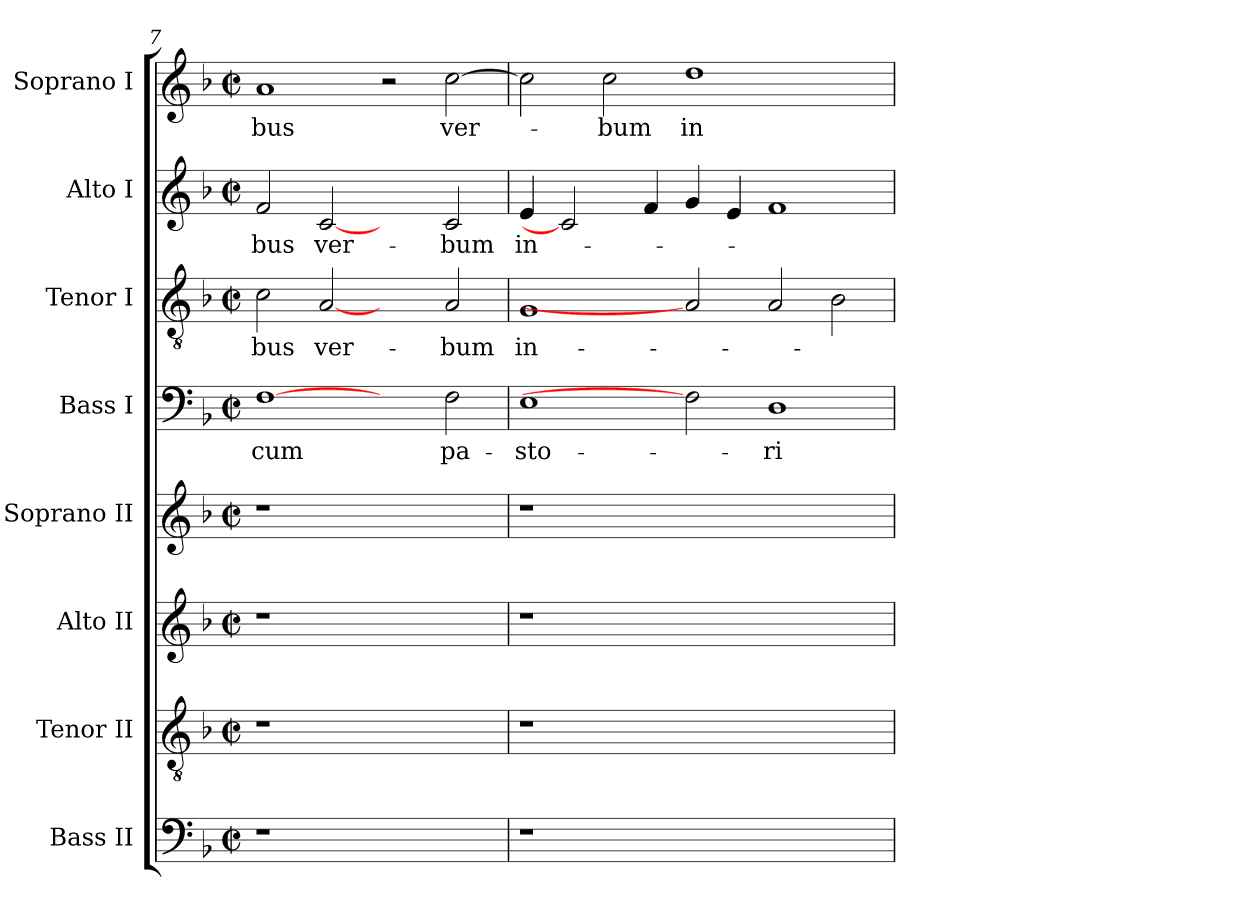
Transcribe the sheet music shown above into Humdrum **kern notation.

**kern	**kern	**kern	**kern	**kern	**text	**kern	**text	**kern	**text	**kern	**text
*part8	*part7	*part6	*part5	*part4	*part4	*part3	*part3	*part2	*part2	*part1	*part1
*staff8	*staff7	*staff6	*staff5	*staff4	*staff4	*staff3	*staff3	*staff2	*staff2	*staff1	*staff1
*I"Bass II	*I"Tenor II	*I"Alto II	*I"Soprano II	*I"Bass I	*	*I"Tenor I	*	*I"Alto I	*	*I"Soprano I	*
*I'B. II	*I'T. II	*I'A. II	*	*I'B. I	*	*I'T. I	*	*I'A. I	*	*	*
*clefF4	*clefGv2	*clefG2	*clefG2	*clefF4	*	*clefGv2	*	*clefG2	*	*clefG2	*
*	*ITrd7c12	*	*	*	*	*ITrd7c12	*	*	*	*	*
*k[b-]	*k[b-]	*k[b-]	*k[b-]	*k[b-]	*	*k[b-]	*	*k[b-]	*	*k[b-]	*
*F:	*F:	*F:	*F:	*F:	*	*F:	*	*F:	*	*F:	*
*M2/2	*M2/2	*M2/2	*M2/2	*M2/2	*	*M2/2	*	*M2/2	*	*M2/2	*
*met(c|)	*met(c|)	*met(c|)	*met(c|)	*met(c|)	*	*met(c|)	*	*met(c|)	*	*met(c|)	*
=7	=7	=7	=7	=7	=7	=7	=7	=7	=7	=7	=7
!LO:N:vis=1	!LO:N:vis=1	!LO:N:vis=1	!LO:N:vis=1	!	!	!	!	!	!	!	!
!	!	!	!	!	!LO:LY:b:color=#000000	!	!	!	!	!	!
!	!	!	!	!	!	!	!LO:LY:b:color=#000000	!	!	!	!
!	!	!	!	!	!	!	!	!	!LO:LY:b:color=#000000	!	!
!	!	!	!	!	!	!	!	!	!	!	!LO:LY:b:color=#000000
1r	1r	1r	1r	[1Fi	cum	2Ci\	-bus	2fi/	-bus	1ai	-bus
!	!	!	!	!	!	!	!LO:LY:b:color=#000000	!	!	!	!
!	!	!	!	!	!	!	!	!	!LO:LY:b:color=#000000	!	!
.	.	.	.	.	.	[2AAi	ver-	[2ci	ver-	.	.
1ryy	1ryy	1ryy	1ryy	2ryy	.	2ryy	.	2ryy	.	2r	.
!	!	!	!	!	!LO:LY:b:color=#000000	!	!	!	!	!	!
!	!	!	!	!	!	!	!LO:LY:b:color=#000000	!	!	!	!
!	!	!	!	!	!	!	!	!	!LO:LY:b:color=#000000	!	!
!	!	!	!	!	!	!	!	!	!	!	!LO:LY:b:color=#000000
.	.	.	.	2Fi\	pa-	2AAi/	-bum	2ci/	-bum	[>2cci\	ver-
!!LO:LB:g=z
=8	=8	=8	=8	=8	=8	=8	=8	=8	=8	=8	=8
!LO:N:vis=1	!LO:N:vis=1	!LO:N:vis=1	!LO:N:vis=1	!	!	!	!	!	!	!	!
!	!	!	!	!	!LO:LY:b:color=#000000	!	!	!	!	!	!
!	!	!	!	!	!	!	!LO:LY:b:color=#000000	!	!	!	!
!	!	!	!	!	!	!	!	!	!LO:LY:b:color=#000000	!	!
1r	1r	1r	1r	1Ei	-sto-	1GGi	in-	4ei/	in-	2cci\]	.
.	.	.	.	.	.	.	.	2ci]	.	.	.
!	!	!	!	!	!	!	!	!	!	!	!LO:LY:b:color=#000000
.	.	.	.	.	.	.	.	.	.	2cci\	-bum
.	.	.	.	.	.	.	.	4fi/	.	.	.
!	!	!	!	!	!	!	!	!	!	!	!LO:LY:b:color=#000000
1.ryy	1.ryy	1.ryy	1.ryy	2Fi]	.	2AAi]	.	4gi/	.	1ddi	in-
.	.	.	.	.	.	.	.	4ei/	.	.	.
!	!	!	!	!	!LO:LY:b:color=#000000	!	!	!	!	!	!
.	.	.	.	1Di	-ri-	2AAi/	.	1fi	.	.	.
.	.	.	.	.	.	2BB-i\	.	.	.	2ryy	.
=	=	=	=	=	=	=	=	=	=	=	=
*-	*-	*-	*-	*-	*-	*-	*-	*-	*-	*-	*-
